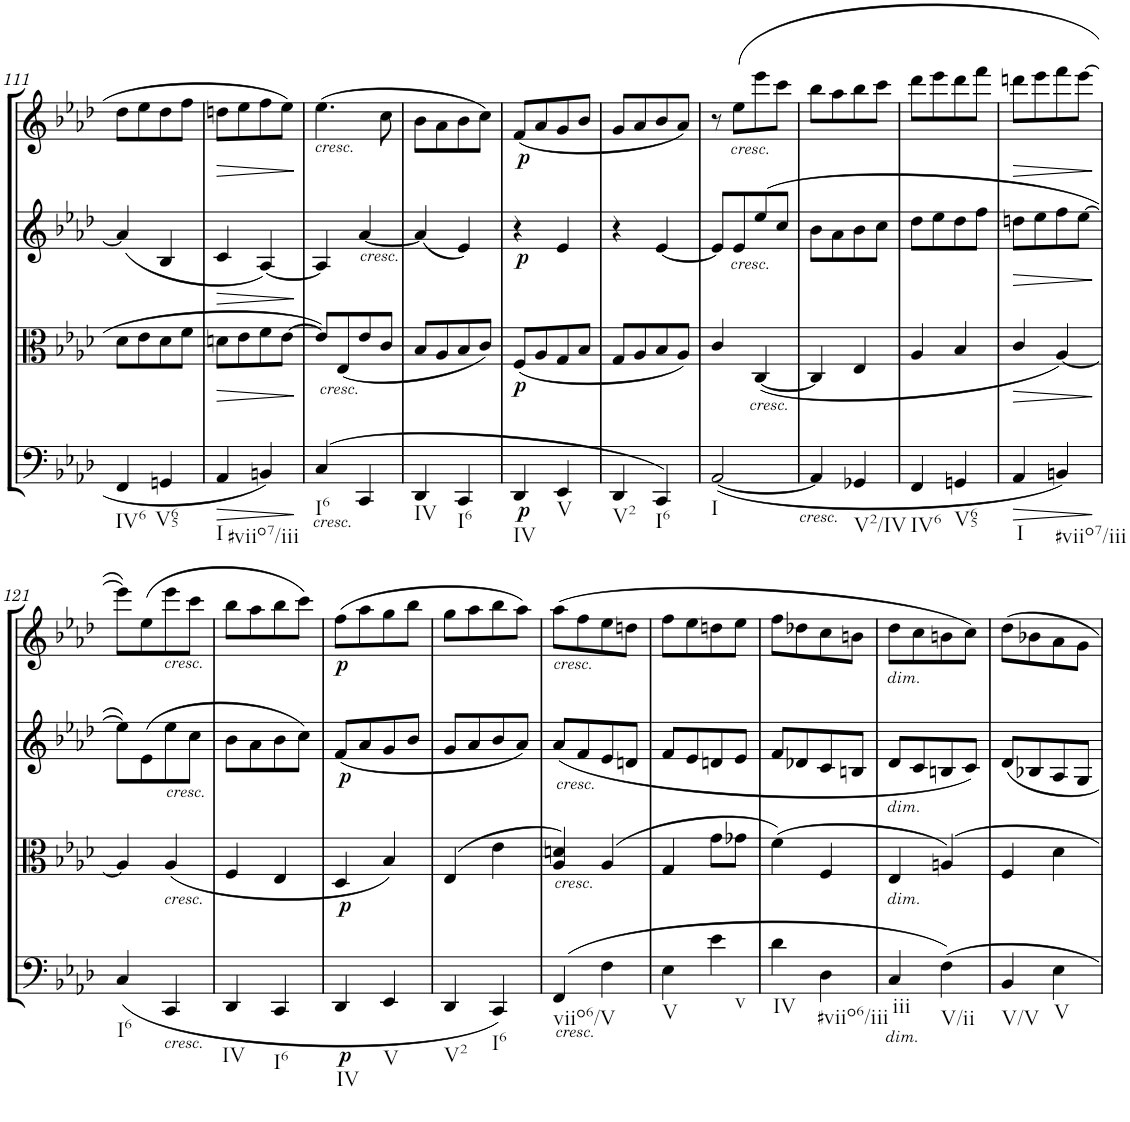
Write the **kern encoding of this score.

**kern	**dynam	**kern	**dynam	**kern	**dynam	**kern	**dynam
*part4	*part4	*part3	*part3	*part2	*part2	*part1	*part1
*staff4	*staff4	*staff3	*staff3	*staff2	*staff2	*staff1	*staff1
*I"Cello	*	*I"Viola	*	*I"2nd Violin	*	*I"1st Violin	*
*	*	*I'Vla	*	*I'Vln	*	*I'Vln	*
!!LO:PB:g=z
*clefF4	*	*clefC3	*	*clefG2	*	*clefG2	*
*k[b-e-a-d-]	*	*k[b-e-a-d-]	*	*k[b-e-a-d-]	*	*k[b-e-a-d-]	*
*A-:	*	*A-:	*	*A-:	*	*A-:	*
*M2/4	*	*M2/4	*	*M2/4	*	*M2/4	*
=111	=111	=111	=111	=111	=111	=111	=111
!LO:TX:b:t=IV6	!	!	!	!	!	!	!
4FF/	.	8d-\L	.	(4a-/]	.	8dd-\L	.
.	.	8e-\	.	.	.	8ee-\	.
!LO:TX:b:t=V65	!	!	!	!	!	!	!
4GGn/	.	8d-\	.	4B-/	.	8dd-\	.
.	.	8f\J	.	.	.	8ff\J	.
=112	=112	=112	=112	=112	=112	=112	=112
!LO:TX:b:t=I	!	!	!	!	!	!	!
!	!LO:HP:b	!	!LO:HP:b	!	!LO:HP:b	!	!LO:HP:b
4AA-/	>	8dn\L	>	4c/	>	8ddn\L	>
.	.	8e-\	.	.	.	8ee-\	.
!LO:TX:b:t=#viio7/iii	!	!	!	!	!	!	!
4BBn/	.	8f\	.	[4A-/)	.	8ff\	.
.	.	[8e-\J	.	.	.	8ee-\J	.
.	]	.	]	.	]	.	]
=113	=113	=113	=113	=113	=113	=113	=113
!	!	!	!	!	!	!LO:TX:b:i:t=cresc.	!
!	!	!LO:TX:b:i:t=cresc.	!	!	!	!	!
!LO:TX:b:i:t=cresc.	!	!	!	!	!	!	!
!LO:TX:b:t=I6	!	!	!	!	!	!	!
(>4C/	.	8e-/L]	.	4A-/]	.	(4.ee-\	.
.	.	(8E-/	.	.	.	.	.
!	!	!	!	!LO:TX:b:i:t=cresc.	!	!	!
4CC/	.	8e-/	.	[4a-/	.	.	.
.	.	8c/J	.	.	.	8cc\	.
=114	=114	=114	=114	=114	=114	=114	=114
!LO:TX:b:t=IV	!	!	!	!	!	!	!
4DD-/	.	8B-/L	.	(4a-/]	.	8b-\L	.
.	.	8A-/	.	.	.	8a-\	.
!LO:TX:b:t=I6	!	!	!	!	!	!	!
4CC/	.	8B-/	.	4e-/)	.	8b-\	.
.	.	8c/J)	.	.	.	8cc\J)	.
=115	=115	=115	=115	=115	=115	=115	=115
!LO:TX:b:t=IV	!	!	!	!	!	!	!
!	!LO:DY:b	!	!LO:DY:b	!	!LO:DY:b	!	!LO:DY:b
4DD-/	p	(8F/L	p	4r	p	(8f/L	p
.	.	8A-/	.	.	.	8a-/	.
!LO:TX:b:t=V	!	!	!	!	!	!	!
4EE-/	.	8G/	.	4e-/	.	8g/	.
.	.	8B-/J	.	.	.	8b-/J	.
=116	=116	=116	=116	=116	=116	=116	=116
!LO:TX:b:t=V2	!	!	!	!	!	!	!
4DD-/	.	8G/L	.	4r	.	8g/L	.
.	.	8A-/	.	.	.	8a-/	.
!LO:TX:b:t=I6	!	!	!	!	!	!	!
4CC/)	.	8B-/	.	[4e-/	.	8b-/	.
.	.	8A-/J)	.	.	.	8a-/J)	.
=117	=117	=117	=117	=117	=117	=117	=117
!LO:TX:b:t=I	!	!	!	!	!	!	!
([2AA-/	.	4c/	.	8e-/L]	.	8r	.
!	!	!	!	!	!	!LO:TX:b:i:t=cresc.	!
!	!	!	!	!LO:TX:b:i:t=cresc.	!	!	!
.	.	.	.	8e-/	.	(8ee-\L	.
!	!	!LO:TX:b:i:t=cresc.	!	!	!	!	!
.	.	([4C/	.	(8ee-/	.	8eee-\	.
.	.	.	.	8cc/J	.	8ccc\J	.
!LO:TX:b:i:t=cresc.	!	!	!	!	!	!	!
=118	=118	=118	=118	=118	=118	=118	=118
4AA-/]	.	4C/]	.	8b-\L	.	8bb-\L	.
.	.	.	.	8a-\	.	8aa-\	.
!LO:TX:b:t=V2/IV	!	!	!	!	!	!	!
4GG-X/	.	4E-/	.	8b-\	.	8bb-\	.
.	.	.	.	8cc\J	.	8ccc\J	.
=119	=119	=119	=119	=119	=119	=119	=119
!LO:TX:b:t=IV6	!	!	!	!	!	!	!
4FF/	.	4A-/	.	8dd-\L	.	8ddd-\L	.
.	.	.	.	8ee-\	.	8eee-\	.
!LO:TX:b:t=V65	!	!	!	!	!	!	!
4GGn/	.	4B-/	.	8dd-\	.	8ddd-\	.
.	.	.	.	8ff\J	.	8fff\J	.
=120	=120	=120	=120	=120	=120	=120	=120
!LO:TX:b:t=I	!	!	!	!	!	!	!
!	!LO:HP:b	!	!LO:HP:b	!	!LO:HP:b	!	!LO:HP:b
4AA-/	>	4c/	>	8ddn\L	>	8dddn\L	>
.	.	.	.	8ee-\	.	8eee-\	.
!LO:TX:b:t=#viio7/iii	!	!	!	!	!	!	!
4BBn/)	.	[4A-/)	.	8ff\	.	8fff\	.
.	.	.	.	[8ee-\J	.	[8eee-\J	.
.	]	.	]	.	]	.	]
!!LO:LB:g=z
=121	=121	=121	=121	=121	=121	=121	=121
!LO:TX:b:t=I6	!	!	!	!	!	!	!
(4C/	.	4A-/]	.	8ee-\L])	.	8eee-\L])	.
.	.	.	.	(8e-\	.	(8ee-\	.
!	!	!	!	!	!	!LO:TX:b:i:t=cresc.	!
!	!	!	!	!LO:TX:b:i:t=cresc.	!	!	!
!	!	!LO:TX:b:i:t=cresc.	!	!	!	!	!
!LO:TX:b:i:t=cresc.	!	!	!	!	!	!	!
4CC/	.	(4A-/	.	8ee-\	.	8eee-\	.
.	.	.	.	8cc\J	.	8ccc\J	.
=122	=122	=122	=122	=122	=122	=122	=122
!LO:TX:b:t=IV	!	!	!	!	!	!	!
4DD-/	.	4F/	.	8b-\L	.	8bb-\L	.
.	.	.	.	8a-\	.	8aa-\	.
!LO:TX:b:t=I6	!	!	!	!	!	!	!
4CC/	.	4E-/	.	8b-\	.	8bb-\	.
.	.	.	.	8cc\J)	.	8ccc\J)	.
=123	=123	=123	=123	=123	=123	=123	=123
!LO:TX:b:t=IV	!	!	!	!	!	!	!
!	!LO:DY:b	!	!LO:DY:b	!	!LO:DY:b	!	!LO:DY:b
4DD-/	p	4D-/	p	(8f/L	p	(8ff\L	p
.	.	.	.	8a-/	.	8aa-\	.
!LO:TX:b:t=V	!	!	!	!	!	!	!
4EE-/	.	4B-/)	.	8g/	.	8gg\	.
.	.	.	.	8b-/J	.	8bb-\J	.
=124	=124	=124	=124	=124	=124	=124	=124
!LO:TX:b:t=V2	!	!	!	!	!	!	!
4DD-/	.	(4E-/	.	8g/L	.	8gg\L	.
.	.	.	.	8a-/	.	8aa-\	.
!LO:TX:b:t=I6	!	!	!	!	!	!	!
4CC/)	.	4e-\	.	8b-/	.	8bb-\	.
.	.	.	.	8a-/J)	.	8aa-\J)	.
=125	=125	=125	=125	=125	=125	=125	=125
!	!	!	!	!	!	!LO:TX:b:i:t=cresc.	!
!	!	!	!	!LO:TX:b:i:t=cresc.	!	!	!
!	!	!LO:TX:b:i:t=cresc.	!	!	!	!	!
!LO:TX:b:i:t=cresc.	!	!	!	!	!	!	!
!LO:TX:b:t=viio6/V	!	!	!	!	!	!	!
(4FF/	.	4A-/ 4dn/)	.	(8a-/L	.	(8aa-\L	.
.	.	.	.	8f/	.	8ff\	.
4F\	.	(4A-/	.	8e-/	.	8ee-\	.
.	.	.	.	8dn/J	.	8ddn\J	.
=126	=126	=126	=126	=126	=126	=126	=126
!LO:TX:b:t=V	!	!	!	!	!	!	!
4E-\	.	4G/	.	8f/L	.	8ff\L	.
.	.	.	.	8e-/	.	8ee-\	.
!LO:TX:b:t=v	!	!	!	!	!	!	!
4e-\	.	8g\L	.	8dn/	.	8ddn\	.
.	.	8g-X\J	.	8e-/J	.	8ee-\J	.
=127	=127	=127	=127	=127	=127	=127	=127
!LO:TX:b:t=IV	!	!	!	!	!	!	!
4d-\	.	(4f\)	.	8f/L	.	8ff\L	.
.	.	.	.	8d-X/	.	8dd-X\	.
!LO:TX:b:t=#viio6/iii	!	!	!	!	!	!	!
4D-\	.	4F/	.	8c/	.	8cc\	.
.	.	.	.	8Bn/J	.	8bn\J	.
=128	=128	=128	=128	=128	=128	=128	=128
!	!	!	!	!	!	!LO:TX:b:i:t=dim.	!
!	!	!	!	!LO:TX:b:i:t=dim.	!	!	!
!	!	!LO:TX:b:i:t=dim.	!	!	!	!	!
!LO:TX:b:i:t=dim.	!	!	!	!	!	!	!
!LO:TX:b:t=iii	!	!	!	!	!	!	!
4C/	.	4E-/	.	8d-/L	.	8dd-\L	.
.	.	.	.	8c/	.	8cc\	.
!LO:TX:b:t=V/ii	!	!	!	!	!	!	!
4F\)	.	4An/)	.	8Bn/	.	8bn\	.
.	.	.	.	8c/J)	.	8cc\J)	.
=129	=129	=129	=129	=129	=129	=129	=129
!LO:TX:b:t=V/V	!	!	!	!	!	!	!
4BB-/	.	4F/	.	8d-/L	.	8dd-\L	.
.	.	.	.	8B-X/	.	8b-X\	.
!LO:TX:b:t=V	!	!	!	!	!	!	!
4E-\	.	4d-\	.	8A-/	.	8a-\	.
.	.	.	.	8G/J	.	8g\J	.
=	=	=	=	=	=	=	=
*-	*-	*-	*-	*-	*-	*-	*-
